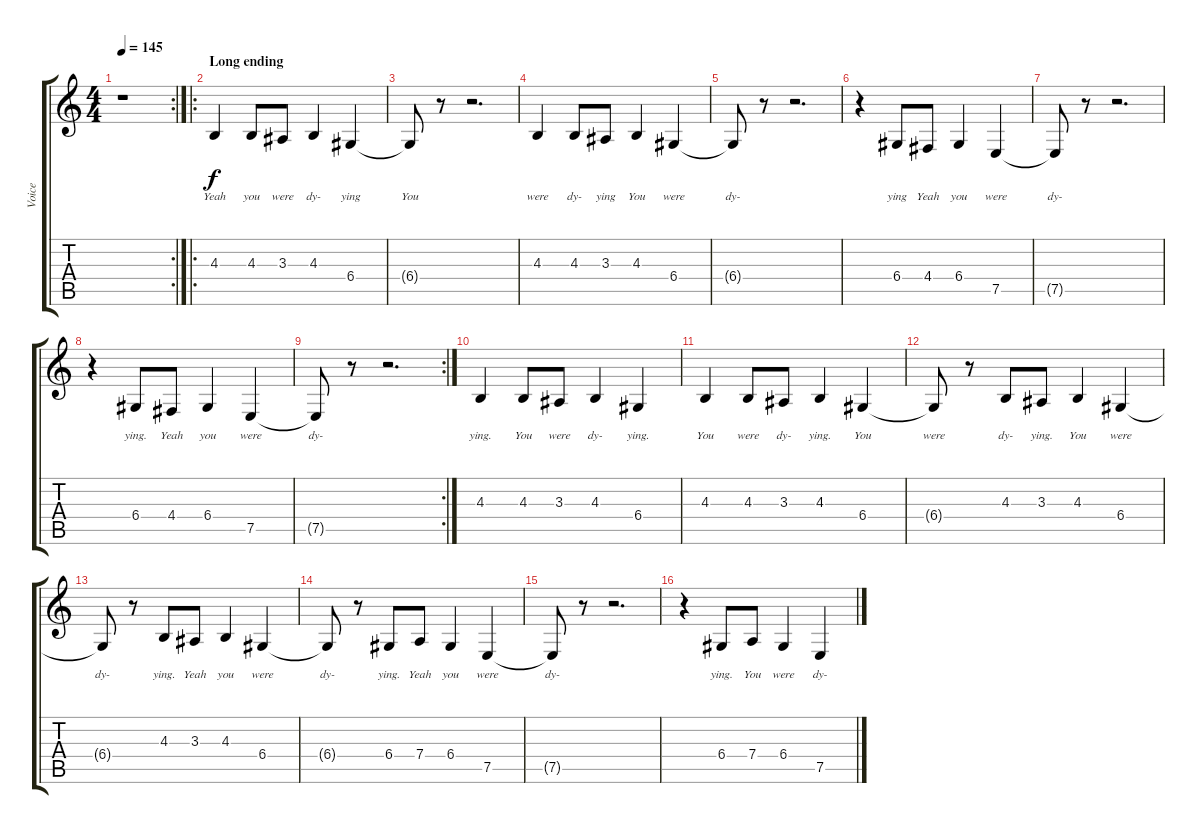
\track ("Voice" "Voice") {instrument clarinet}
\staff {score tabs}
\tuning (E4 B3 G3 D3 A2 E2) {hide}
\rc 2
\ts (4 4)
\tempo 145
\clef g2
\ks c
r.1{dy f} |
\ro
\section ("" "Long ending")
4.3.4{lyrics (0 "Yeah") lyrics (1 "") lyrics (2 "") lyrics (3 "") lyrics (4 "")} 4.3.8{lyrics (0 "you") lyrics (1 "") lyrics (2 "") lyrics (3 "") lyrics (4 "")} 3.3.8{lyrics (0 "were") lyrics (1 "") lyrics (2 "") lyrics (3 "") lyrics (4 "")} 4.3.4{lyrics (0 "dy-") lyrics (1 "") lyrics (2 "") lyrics (3 "") lyrics (4 "")} 6.4.4{lyrics (0 "ying") lyrics (1 "") lyrics (2 "") lyrics (3 "") lyrics (4 "")} |
6.4{t}.8{lyrics (0 "You") lyrics (1 "") lyrics (2 "") lyrics (3 "") lyrics (4 "")} r.8 r.2{d} |
4.3.4{lyrics (0 "were") lyrics (1 "") lyrics (2 "") lyrics (3 "") lyrics (4 "")} 4.3.8{lyrics (0 "dy-") lyrics (1 "") lyrics (2 "") lyrics (3 "") lyrics (4 "")} 3.3.8{lyrics (0 "ying") lyrics (1 "") lyrics (2 "") lyrics (3 "") lyrics (4 "")} 4.3.4{lyrics (0 "You") lyrics (1 "") lyrics (2 "") lyrics (3 "") lyrics (4 "")} 6.4.4{lyrics (0 "were") lyrics (1 "") lyrics (2 "") lyrics (3 "") lyrics (4 "")} |
6.4{t}.8{lyrics (0 "dy-") lyrics (1 "") lyrics (2 "") lyrics (3 "") lyrics (4 "")} r.8 r.2{d} |
r.4 6.4.8{lyrics (0 "ying") lyrics (1 "") lyrics (2 "") lyrics (3 "") lyrics (4 "")} 4.4.8{lyrics (0 "Yeah") lyrics (1 "") lyrics (2 "") lyrics (3 "") lyrics (4 "")} 6.4.4{lyrics (0 "you") lyrics (1 "") lyrics (2 "") lyrics (3 "") lyrics (4 "")} 7.5.4{lyrics (0 "were") lyrics (1 "") lyrics (2 "") lyrics (3 "") lyrics (4 "")} |
7.5{t}.8{lyrics (0 "dy-") lyrics (1 "") lyrics (2 "") lyrics (3 "") lyrics (4 "")} r.8 r.2{d} |
r.4 6.4.8{lyrics (0 "ying.") lyrics (1 "") lyrics (2 "") lyrics (3 "") lyrics (4 "")} 4.4.8{lyrics (0 "Yeah") lyrics (1 "") lyrics (2 "") lyrics (3 "") lyrics (4 "")} 6.4.4{lyrics (0 "you") lyrics (1 "") lyrics (2 "") lyrics (3 "") lyrics (4 "")} 7.5.4{lyrics (0 "were") lyrics (1 "") lyrics (2 "") lyrics (3 "") lyrics (4 "")} |
\rc 2
7.5{t}.8{lyrics (0 "dy-") lyrics (1 "") lyrics (2 "") lyrics (3 "") lyrics (4 "")} r.8 r.2{d} |
4.3.4{lyrics (0 "ying.") lyrics (1 "") lyrics (2 "") lyrics (3 "") lyrics (4 "")} 4.3.8{lyrics (0 "You") lyrics (1 "") lyrics (2 "") lyrics (3 "") lyrics (4 "")} 3.3.8{lyrics (0 "were") lyrics (1 "") lyrics (2 "") lyrics (3 "") lyrics (4 "")} 4.3.4{lyrics (0 "dy-") lyrics (1 "") lyrics (2 "") lyrics (3 "") lyrics (4 "")} 6.4.4{lyrics (0 "ying.") lyrics (1 "") lyrics (2 "") lyrics (3 "") lyrics (4 "")} |
4.3.4{lyrics (0 "You") lyrics (1 "") lyrics (2 "") lyrics (3 "") lyrics (4 "")} 4.3.8{lyrics (0 "were") lyrics (1 "") lyrics (2 "") lyrics (3 "") lyrics (4 "")} 3.3.8{lyrics (0 "dy-") lyrics (1 "") lyrics (2 "") lyrics (3 "") lyrics (4 "")} 4.3.4{lyrics (0 "ying.") lyrics (1 "") lyrics (2 "") lyrics (3 "") lyrics (4 "")} 6.4.4{lyrics (0 "You") lyrics (1 "") lyrics (2 "") lyrics (3 "") lyrics (4 "")} |
6.4{t}.8{lyrics (0 "were") lyrics (1 "") lyrics (2 "") lyrics (3 "") lyrics (4 "")} r.8 4.3.8{lyrics (0 "dy-") lyrics (1 "") lyrics (2 "") lyrics (3 "") lyrics (4 "")} 3.3.8{lyrics (0 "ying.") lyrics (1 "") lyrics (2 "") lyrics (3 "") lyrics (4 "")} 4.3.4{lyrics (0 "You") lyrics (1 "") lyrics (2 "") lyrics (3 "") lyrics (4 "")} 6.4.4{lyrics (0 "were") lyrics (1 "") lyrics (2 "") lyrics (3 "") lyrics (4 "")} |
6.4{t}.8{lyrics (0 "dy-") lyrics (1 "") lyrics (2 "") lyrics (3 "") lyrics (4 "")} r.8 4.3.8{lyrics (0 "ying.") lyrics (1 "") lyrics (2 "") lyrics (3 "") lyrics (4 "")} 3.3.8{lyrics (0 "Yeah") lyrics (1 "") lyrics (2 "") lyrics (3 "") lyrics (4 "")} 4.3.4{lyrics (0 "you") lyrics (1 "") lyrics (2 "") lyrics (3 "") lyrics (4 "")} 6.4.4{lyrics (0 "were") lyrics (1 "") lyrics (2 "") lyrics (3 "") lyrics (4 "")} |
6.4{t}.8{lyrics (0 "dy-") lyrics (1 "") lyrics (2 "") lyrics (3 "") lyrics (4 "")} r.8 6.4.8{lyrics (0 "ying.") lyrics (1 "") lyrics (2 "") lyrics (3 "") lyrics (4 "")} 7.4.8{lyrics (0 "Yeah") lyrics (1 "") lyrics (2 "") lyrics (3 "") lyrics (4 "")} 6.4.4{lyrics (0 "you") lyrics (1 "") lyrics (2 "") lyrics (3 "") lyrics (4 "")} 7.5.4{lyrics (0 "were") lyrics (1 "") lyrics (2 "") lyrics (3 "") lyrics (4 "")} |
7.5{t}.8{lyrics (0 "dy-") lyrics (1 "") lyrics (2 "") lyrics (3 "") lyrics (4 "")} r.8 r.2{d} |
r.4 6.4.8{lyrics (0 "ying.") lyrics (1 "") lyrics (2 "") lyrics (3 "") lyrics (4 "")} 7.4.8{lyrics (0 "You") lyrics (1 "") lyrics (2 "") lyrics (3 "") lyrics (4 "")} 6.4.4{lyrics (0 "were") lyrics (1 "") lyrics (2 "") lyrics (3 "") lyrics (4 "")} 7.5.4{lyrics (0 "dy-") lyrics (1 "") lyrics (2 "") lyrics (3 "") lyrics (4 "")}
